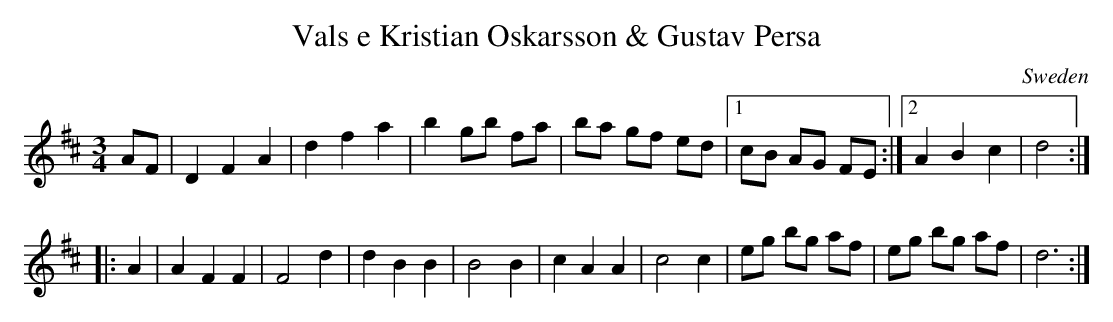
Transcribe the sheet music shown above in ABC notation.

X:1
T:Vals e Kristian Oskarsson \& Gustav Persa
O:Sweden
M:3/4
K:D
AF | \
D2F2A2 | d2f2a2 | b2 gb fa |\
ba gf ed |1 cB AG FE :|2 A2B2c2 | d4 :|
|:A2 |\
A2F2F2 | F4 d2 | d2B2B2 | B4B2 |\
c2A2A2 | c4c2 | eg bg af | eg bg af | d6 :|
